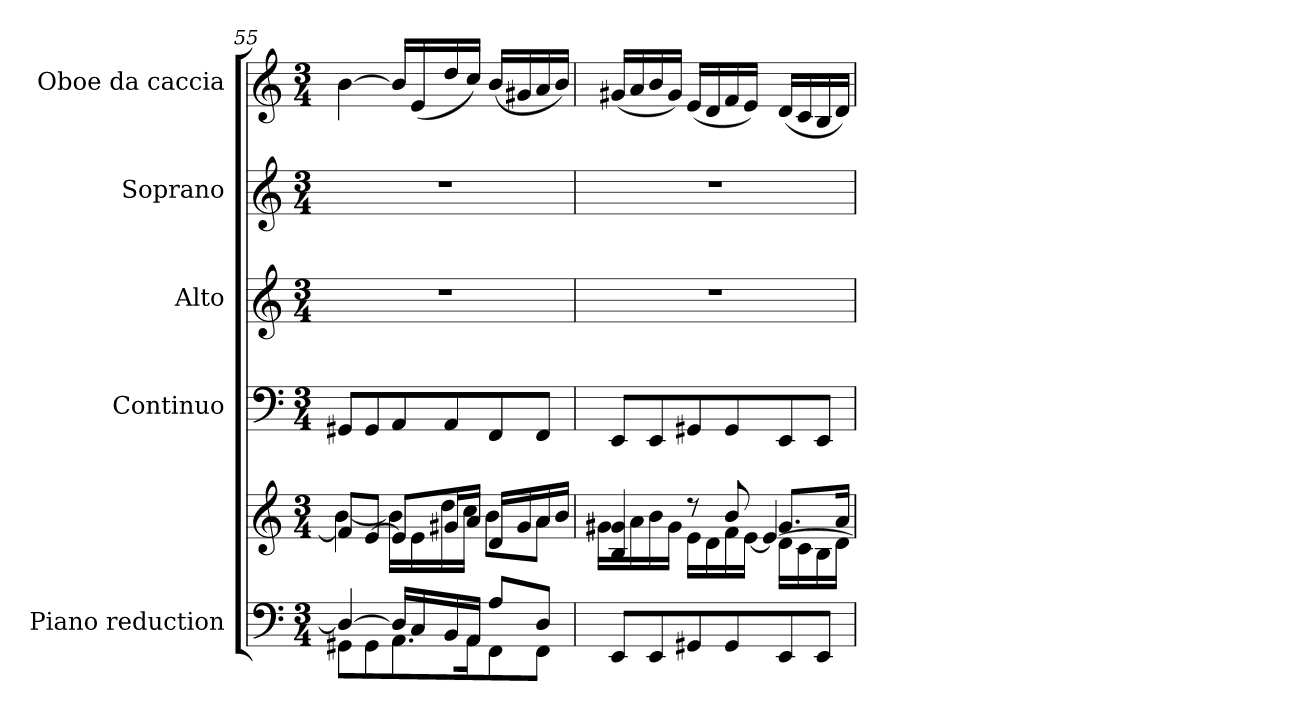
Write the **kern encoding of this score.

**kern	**kern	**kern	**kern	**kern	**kern
*part5	*part5	*part4	*part3	*part2	*part1
*staff6	*staff5	*staff4	*staff3	*staff2	*staff1
*I"Piano reduction	*	*I"Continuo	*I"Alto	*I"Soprano	*I"Oboe da caccia
*I'Pno	*	*	*	*	*I'Ob
!!LO:LB:g=z
*clefF4	*clefG2	*clefF4	*clefG2	*clefG2	*clefG2
*k[]	*k[]	*k[]	*k[]	*k[]	*k[]
*M3/4	*M3/4	*M3/4	*M3/4	*M3/4	*M3/4
=55	=55	=55	=55	=55	=55
*^	*^	*	*	*	*
4D/_	8GG#X\L	8f/L]	[>4b\	8GG#X/L	2.r	2.r	[4b\
.	8GG#\	[8e/J	.	8GG#/	.	.	.
16D/LL]	8.AA\	8e/L]	16b\LL]	8AA/	.	.	16b/LL]
16C/	.	.	16e\	.	.	.	(16e/
16BB/	.	16g#X/L	16dd\	8AA/	.	.	16dd/
16AA/JJ	16AA\K	16a/JJ	16cc\JJ	.	.	.	16cc/JJ)
8A/L	8FF\	16d/LL	8b\L	8FF/	.	.	(16b/LL
.	.	16g#/	.	.	.	.	16g#X/
8D/J	8FF\J	16a/	8a\J	8FF/J	.	.	16a/
.	.	16b/JJ	.	.	.	.	16b/JJ)
*v	*v	*	*	*	*	*	*
=56	=56	=56	=56	=56	=56	=56
*	*	*^	*	*	*	*
8EE/L	4B/ 4g#X/	16g#\LL	4ryy	8EE/L	2.r	2.r	(16g#X/LL
.	.	16a\	.	.	.	.	16a/
8EE/	.	16b\	.	8EE/	.	.	16b/
.	.	16g#\JJ	.	.	.	.	16g#/JJ)
8GG#X/	8r	16e\LL	4ryy	8GG#X/	.	.	(16e/LL
.	.	16d\	.	.	.	.	16d/
8GG#/	8b/	16f\	.	8GG#/	.	.	16f/
.	.	[16e\JJ	.	.	.	.	16e/JJ)
8EE/	8.g#/L	16d\LL	4e/_	8EE/	.	.	(16d/LL
.	.	16c\	.	.	.	.	16c/
8EE/J	.	16B\	.	8EE/J	.	.	16B/
.	16a/Jk	16d\JJ	.	.	.	.	16d/JJ)
*	*v	*v	*v	*	*	*	*
=	=	=	=	=	=
*-	*-	*-	*-	*-	*-
